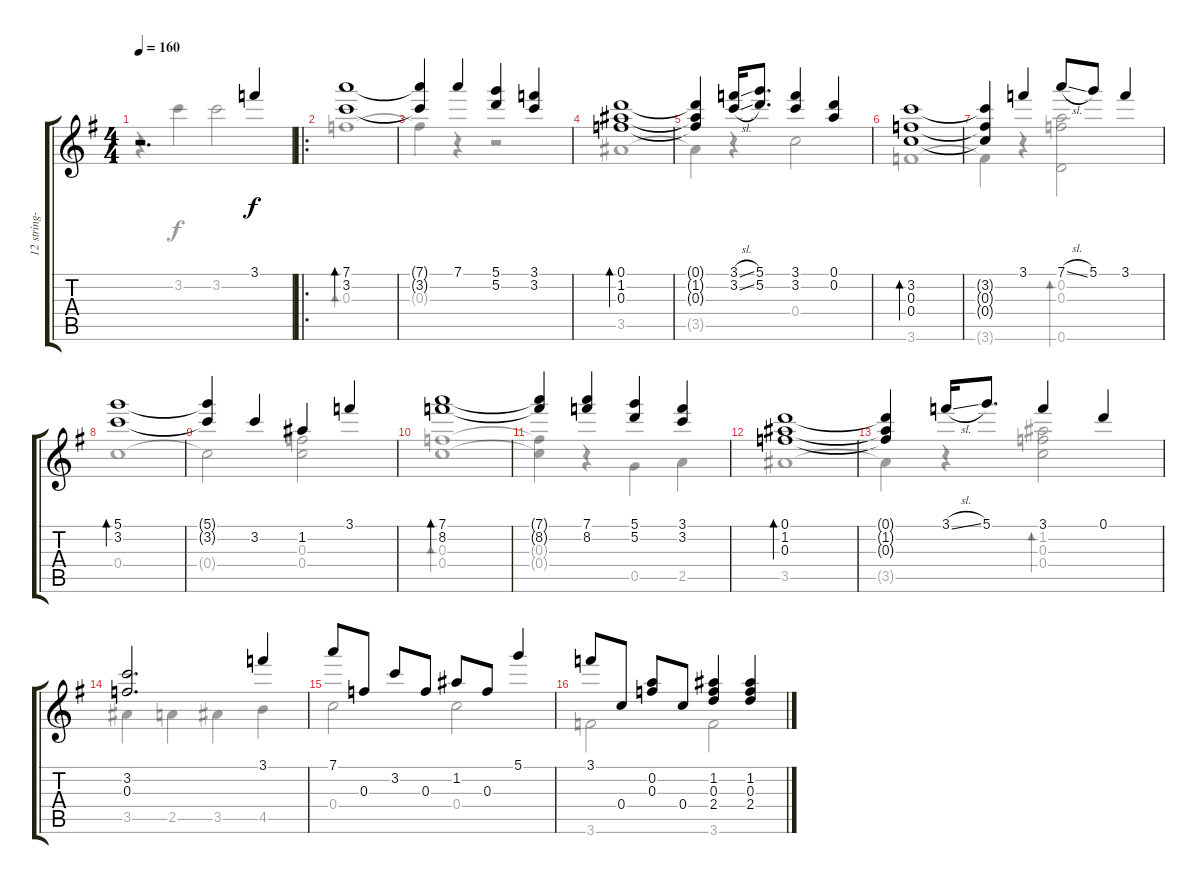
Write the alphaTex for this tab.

\track ("12 string- second octave strings (Tune 1" "12 string-") {instrument acousticguitarnylon}
\staff {score tabs}
\tuning (D5 A4 F4 C4 G3 D3) {hide}
\voice
\ts (4 4)
\tempo 160
\clef g2
\ks g
r.2{d dy f instrument acousticguitarnylon} 3.1.4 |
\ro
(7.1 3.2).1{bd 30} |
(7.1{t} 3.2{t}).4 7.1.4 (5.1 5.2).4 (3.1 3.2).4 |
(0.1 1.2 0.3).1{bd 30} |
(0.1{t} 1.2{t} 0.3{t}).4 (3.1{sl} 3.2{sl}).16 (5.1 5.2).8{d} (3.1 3.2).4 (0.1 0.2).4 |
(3.2 0.3 0.4).1{bd 30} |
(3.2{t} 0.3{t} 0.4{t}).4 3.1.4 7.1{sl}.8 5.1.8 3.1.4 |
(5.1 3.2).1{bd 30} |
(5.1{t} 3.2{t}).4 3.2.4 1.2.4 3.1.4 |
(7.1 8.2).1{bd 30} |
(7.1{t} 8.2{t}).4 (7.1 8.2).4 (5.1 5.2).4 (3.1 3.2).4 |
(0.1 1.2 0.3).1{bd 30} |
(0.1{t} 1.2{t} 0.3{t}).4 3.1{sl}.16 5.1.8{d} 3.1.4 0.1.4 |
(3.2 0.3).2{d} 3.1.4 |
7.1.8 0.3.8 3.2.8 0.3.8 1.2.8 0.3.8 5.1.4 |
3.1.8 0.4.8 (0.2 0.3).8 0.4.8 (1.2 0.3 2.4).4 (1.2 0.3 2.4).4
\voice
\clef g2
\ottava regular
\simile none
\ks g
r.4{dy f} 3.2.4 3.2.2 |
0.3.1{bd 30} |
0.3{t}.4 r.4 r.2 |
3.5.1 |
3.5{t}.4 r.4 0.4.2 |
3.6.1 |
3.6{t}.4 r.4 (0.2 0.3 0.6).2{bd 30} |
0.4.1 |
0.4{t}.2 (0.3 0.4).2 |
(0.3 0.4).1{bd 30} |
(0.3{t} 0.4{t}).4 r.4 0.5.4 2.5.4 |
3.5.1 |
3.5{t}.4 r.4 (1.2 0.3 0.4).2{bd 30} |
3.5.4 2.5.4 3.5.4 4.5.4 |
0.4.2 0.4.2 |
3.6.2 3.6.2
